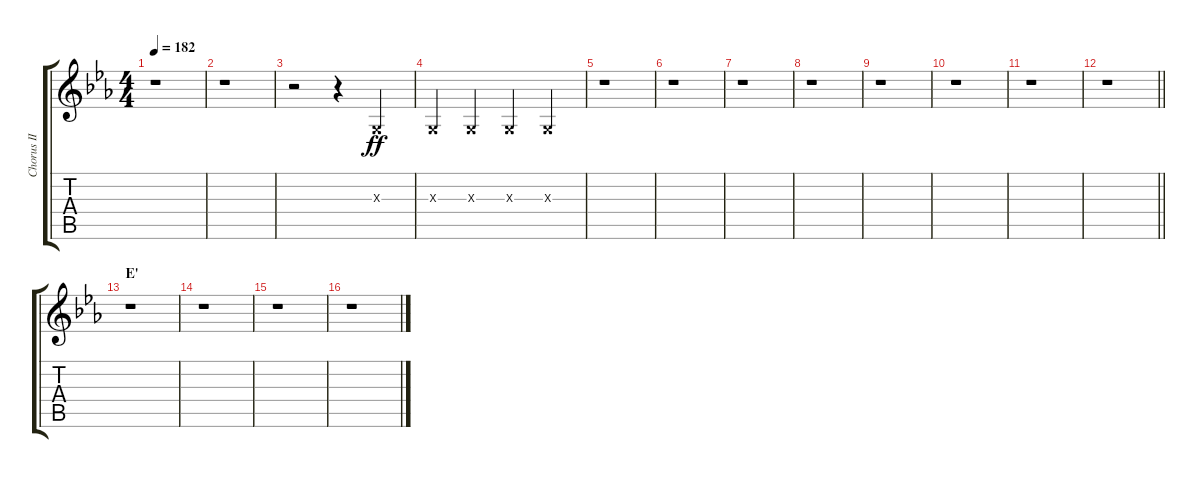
\track ("Chorus II" "Chorus II") {instrument voiceoohs}
\staff {score tabs}
\tuning (E4 B3 G3 D3 A2 E2) {hide}
\ts (4 4)
\tempo 182
\clef g2
\ks eb
r.1{dy ff} |
r.1 |
r.2 r.4 0.3{x}.4 |
0.3{x}.4 0.3{x}.4 0.3{x}.4 0.3{x}.4 |
r.1 |
r.1 |
r.1 |
r.1 |
r.1 |
r.1 |
r.1 |
\barLineRight lightlight
r.1 |
\section ("" "E'")
r.1 |
r.1 |
r.1 |
r.1
